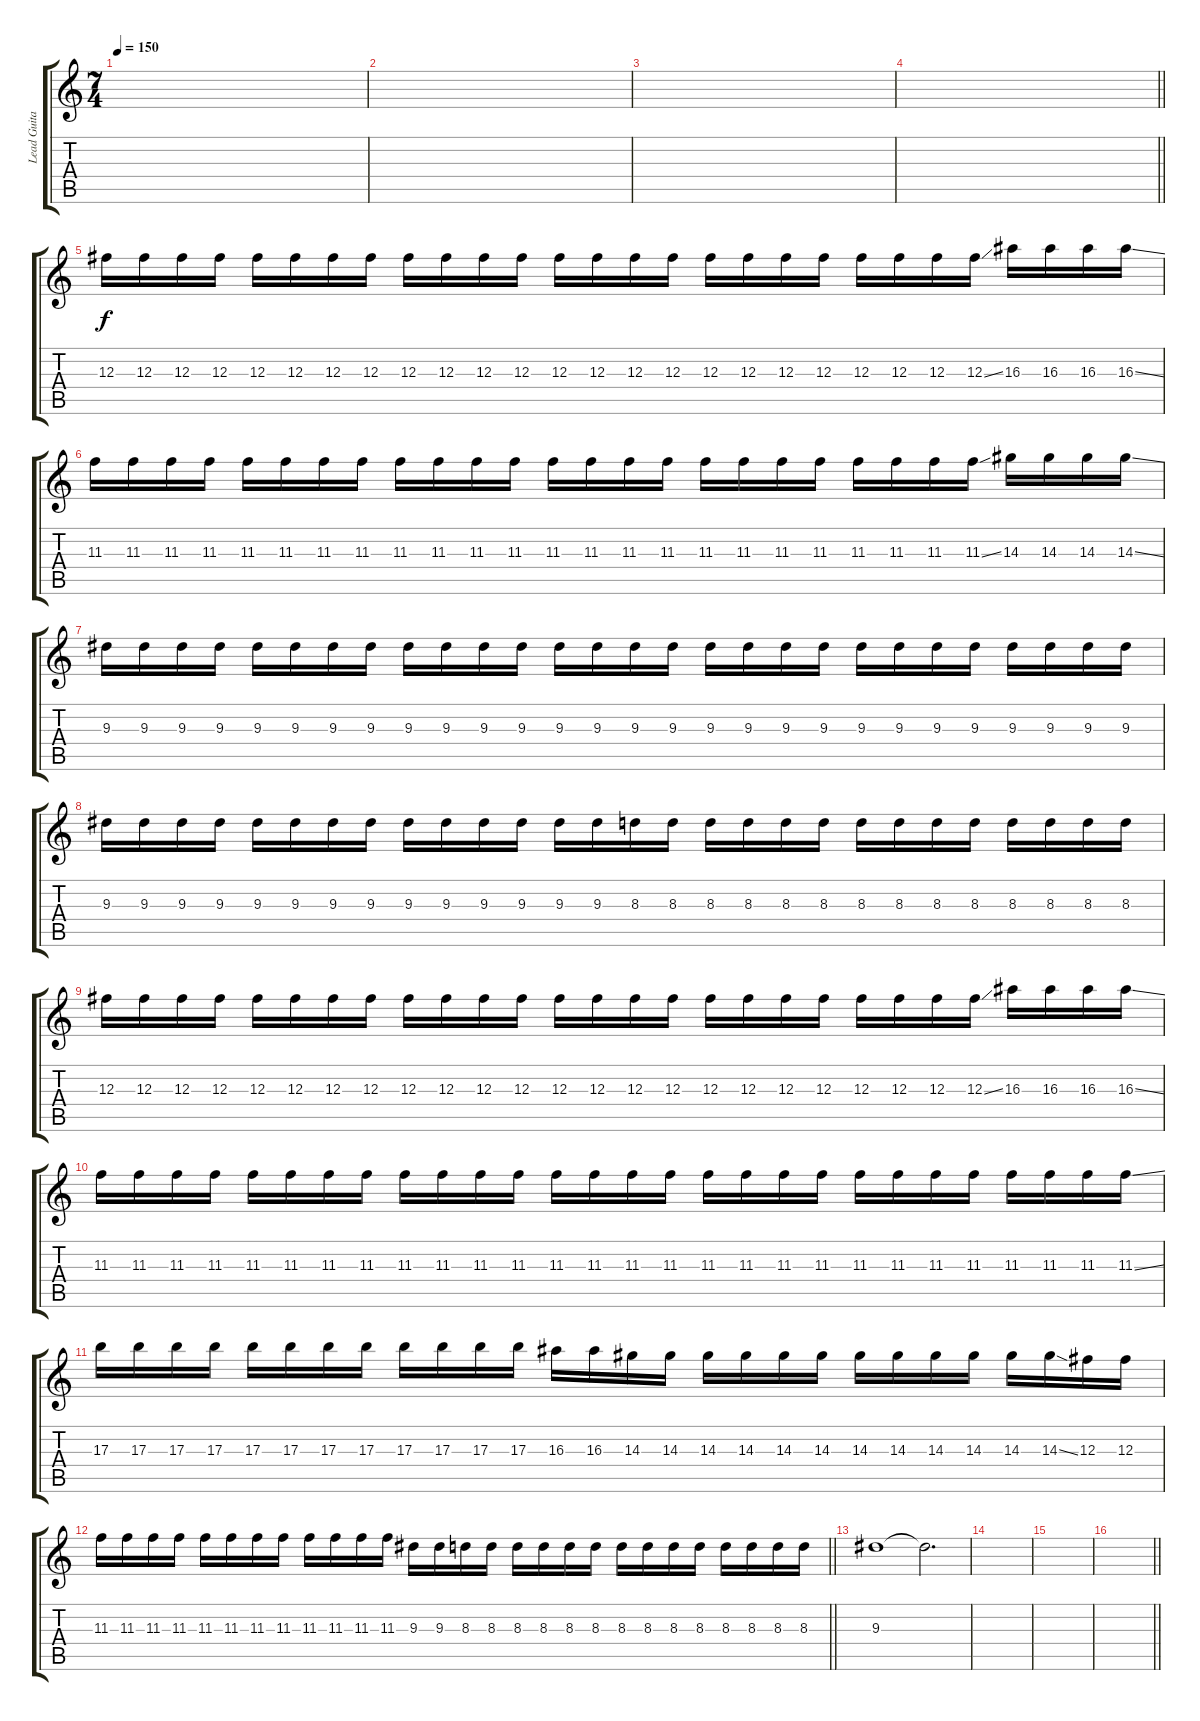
\track ("Lead Guitar #3" "Lead Guita") {instrument distortionguitar}
\staff {score tabs}
\tuning (Eb4 Bb3 Gb3 Db3 Ab2 Eb2) {hide}
\ts (7 4)
\tempo 150
\clef g2
\ks c
|
|
|
\barLineRight lightlight
|
\section ("" "")
12.3.16{volume 12 balance 12 instrument distortionguitar} 12.3.16 12.3.16 12.3.16 12.3.16 12.3.16 12.3.16 12.3.16 12.3.16 12.3.16 12.3.16 12.3.16 12.3.16 12.3.16 12.3.16 12.3.16 12.3.16 12.3.16 12.3.16 12.3.16 12.3.16 12.3.16 12.3.16 12.3{ss}.16 16.3.16 16.3.16 16.3.16 16.3{ss}.16 |
11.3.16 11.3.16 11.3.16 11.3.16 11.3.16 11.3.16 11.3.16 11.3.16 11.3.16 11.3.16 11.3.16 11.3.16 11.3.16 11.3.16 11.3.16 11.3.16 11.3.16 11.3.16 11.3.16 11.3.16 11.3.16 11.3.16 11.3.16 11.3{ss}.16 14.3.16 14.3.16 14.3.16 14.3{ss}.16 |
9.3.16 9.3.16 9.3.16 9.3.16 9.3.16 9.3.16 9.3.16 9.3.16 9.3.16 9.3.16 9.3.16 9.3.16 9.3.16 9.3.16 9.3.16 9.3.16 9.3.16 9.3.16 9.3.16 9.3.16 9.3.16 9.3.16 9.3.16 9.3.16 9.3.16 9.3.16 9.3.16 9.3.16 |
9.3.16 9.3.16 9.3.16 9.3.16 9.3.16 9.3.16 9.3.16 9.3.16 9.3.16 9.3.16 9.3.16 9.3.16 9.3.16 9.3.16 8.3.16 8.3.16 8.3.16 8.3.16 8.3.16 8.3.16 8.3.16 8.3.16 8.3.16 8.3.16 8.3.16 8.3.16 8.3.16 8.3.16 |
12.3.16 12.3.16 12.3.16 12.3.16 12.3.16 12.3.16 12.3.16 12.3.16 12.3.16 12.3.16 12.3.16 12.3.16 12.3.16 12.3.16 12.3.16 12.3.16 12.3.16 12.3.16 12.3.16 12.3.16 12.3.16 12.3.16 12.3.16 12.3{ss}.16 16.3.16 16.3.16 16.3.16 16.3{ss}.16 |
11.3.16 11.3.16 11.3.16 11.3.16 11.3.16 11.3.16 11.3.16 11.3.16 11.3.16 11.3.16 11.3.16 11.3.16 11.3.16 11.3.16 11.3.16 11.3.16 11.3.16 11.3.16 11.3.16 11.3.16 11.3.16 11.3.16 11.3.16 11.3.16 11.3.16 11.3.16 11.3.16 11.3{ss}.16 |
17.3.16 17.3.16 17.3.16 17.3.16 17.3.16 17.3.16 17.3.16 17.3.16 17.3.16 17.3.16 17.3.16 17.3.16 16.3.16 16.3.16 14.3.16 14.3.16 14.3.16 14.3.16 14.3.16 14.3.16 14.3.16 14.3.16 14.3.16 14.3.16 14.3.16 14.3{ss}.16 12.3.16 12.3.16 |
\barLineRight lightlight
11.3.16 11.3.16 11.3.16 11.3.16 11.3.16 11.3.16 11.3.16 11.3.16 11.3.16 11.3.16 11.3.16 11.3.16 9.3.16 9.3.16 8.3.16 8.3.16 8.3.16 8.3.16 8.3.16 8.3.16 8.3.16 8.3.16 8.3.16 8.3.16 8.3.16 8.3.16 8.3.16 8.3.16 |
\section ("" "")
9.3.1{volume 0} 9.3{t}.2{d} |
|
|
\barLineRight lightlight
